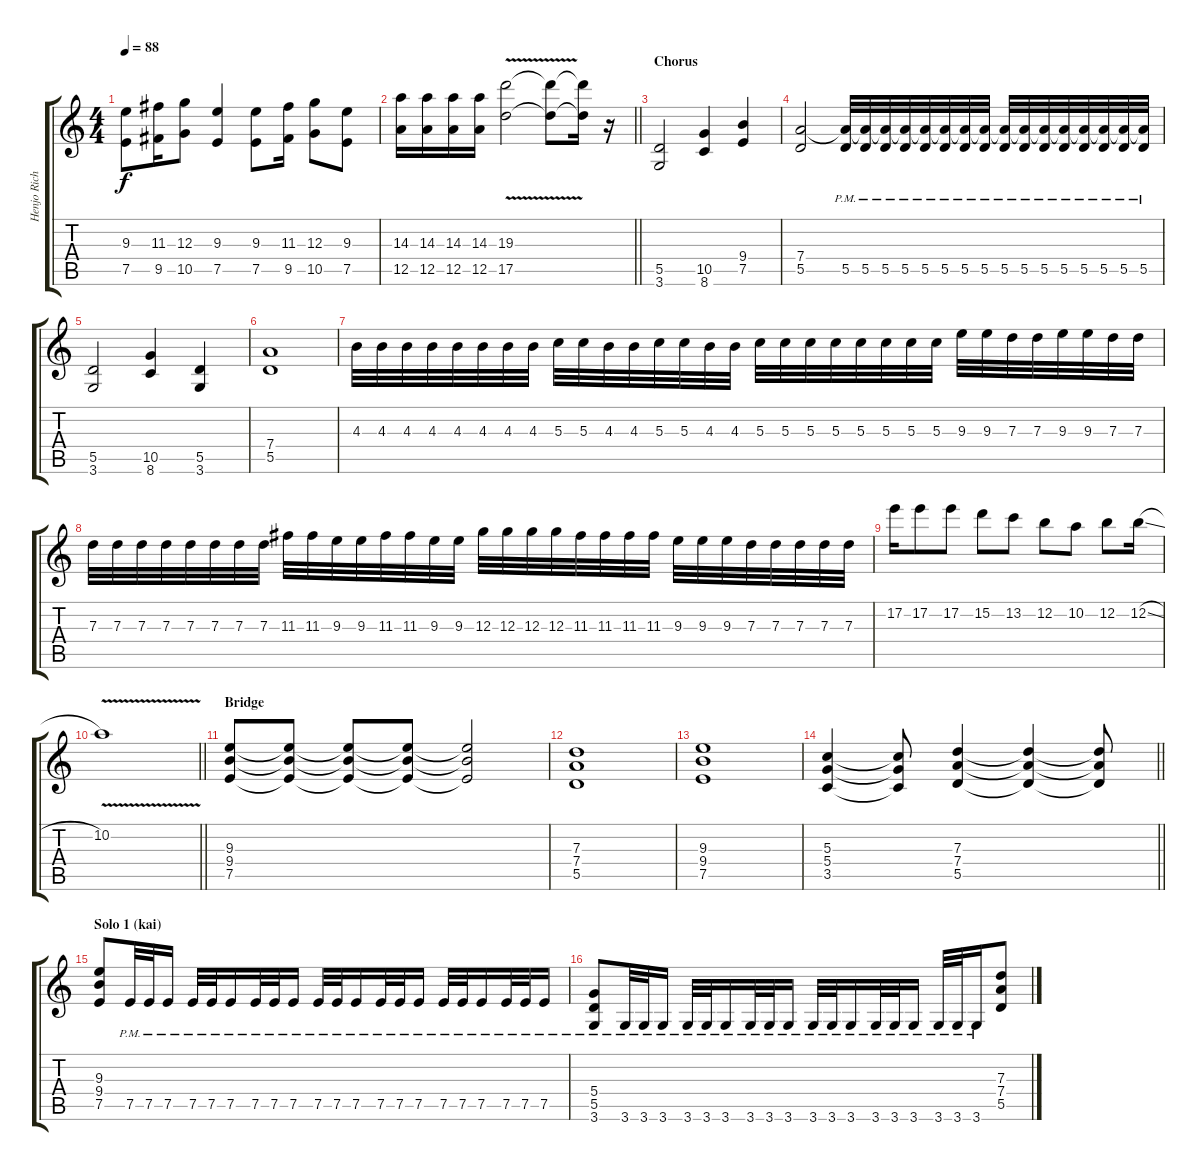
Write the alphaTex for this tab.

\track ("Henjo Richter" "Henjo Rich") {instrument distortionguitar}
\staff {score tabs}
\tuning (E4 B3 G3 D3 A2 E2) {hide}
\ts (4 4)
\tempo 88
\clef g2
\ks c
(9.3 7.5).8{dy f} (11.3 9.5).16 (12.3 10.5).8 (9.3 7.5).4 (9.3 7.5).8 (11.3 9.5).16 (12.3 10.5).8 (9.3 7.5).8 |
\barLineRight lightlight
(14.3 12.5).16 (14.3 12.5).16 (14.3 12.5).16 (14.3 12.5).16 (19.3{v} 17.5{v}).2 (19.3{t} 17.5{t}).8 (19.3{t} 17.5{t}).16 r.16 |
\section ("" "Chorus")
(5.5 3.6).2 (10.5 8.6).4 (9.4 7.5).4 |
(7.4 5.5).2 (7.4{t} 5.5{pm}).32 (7.4{t} 5.5{pm}).32 (7.4{t} 5.5{pm}).32 (7.4{t} 5.5{pm}).32 (7.4{t} 5.5{pm}).32 (7.4{t} 5.5{pm}).32 (7.4{t} 5.5{pm}).32 (7.4{t} 5.5{pm}).32 (7.4{t} 5.5{pm}).32 (7.4{t} 5.5{pm}).32 (7.4{t} 5.5{pm}).32 (7.4{t} 5.5{pm}).32 (7.4{t} 5.5{pm}).32 (7.4{t} 5.5{pm}).32 (7.4{t} 5.5{pm}).32 (7.4{t} 5.5{pm}).32 |
(5.5 3.6).2 (10.5 8.6).4 (5.5 3.6).4 |
(7.4 5.5).1 |
4.3.32 4.3.32 4.3.32 4.3.32 4.3.32 4.3.32 4.3.32 4.3.32 5.3.32 5.3.32 4.3.32 4.3.32 5.3.32 5.3.32 4.3.32 4.3.32 5.3.32 5.3.32 5.3.32 5.3.32 5.3.32 5.3.32 5.3.32 5.3.32 9.3.32 9.3.32 7.3.32 7.3.32 9.3.32 9.3.32 7.3.32 7.3.32 |
7.3.32 7.3.32 7.3.32 7.3.32 7.3.32 7.3.32 7.3.32 7.3.32 11.3.32 11.3.32 9.3.32 9.3.32 11.3.32 11.3.32 9.3.32 9.3.32 12.3.32 12.3.32 12.3.32 12.3.32 11.3.32 11.3.32 11.3.32 11.3.32 9.3.32 9.3.32 9.3.32 7.3.32 7.3.32 7.3.32 7.3.32 7.3.32 |
17.2.16 17.2.8 17.2.8 15.2.8 13.2.8 12.2.8 10.2.8 12.2.8 12.2{sl}.16 |
\barLineRight lightlight
10.2{v}.1 |
\section ("" "Bridge")
(9.3 9.4 7.5).8 (9.3{t} 9.4{t} 7.5{t}).8 (9.3{t} 9.4{t} 7.5{t}).8 (9.3{t} 9.4{t} 7.5{t}).8 (9.3{t} 9.4{t} 7.5{t}).2 |
(7.3 7.4 5.5).1 |
(9.3 9.4 7.5).1 |
\barLineRight lightlight
(5.3 5.4 3.5).4 (5.3{t} 5.4{t} 3.5{t}).8 (7.3 7.4 5.5).4 (7.3{t} 7.4{t} 5.5{t}).4 (7.3{t} 7.4{t} 5.5{t}).8 |
\section ("" "Solo 1 (kai)")
(9.3 9.4 7.5).8 7.5{pm}.32 7.5{pm}.32 7.5{pm}.16 7.5{pm}.32 7.5{pm}.32 7.5{pm}.16 7.5{pm}.32 7.5{pm}.32 7.5{pm}.16 7.5{pm}.32 7.5{pm}.32 7.5{pm}.16 7.5{pm}.32 7.5{pm}.32 7.5{pm}.16 7.5{pm}.32 7.5{pm}.32 7.5{pm}.16 7.5{pm}.32 7.5{pm}.32 7.5{pm}.16 |
(5.4 5.5 3.6{pm}).8 3.6{pm}.32 3.6{pm}.32 3.6{pm}.16 3.6{pm}.32 3.6{pm}.32 3.6{pm}.16 3.6{pm}.32 3.6{pm}.32 3.6{pm}.16 3.6{pm}.32 3.6{pm}.32 3.6{pm}.16 3.6{pm}.32 3.6{pm}.32 3.6{pm}.16 3.6{pm}.32 3.6{pm}.32 3.6{pm}.16 (7.3 7.4 5.5).8
